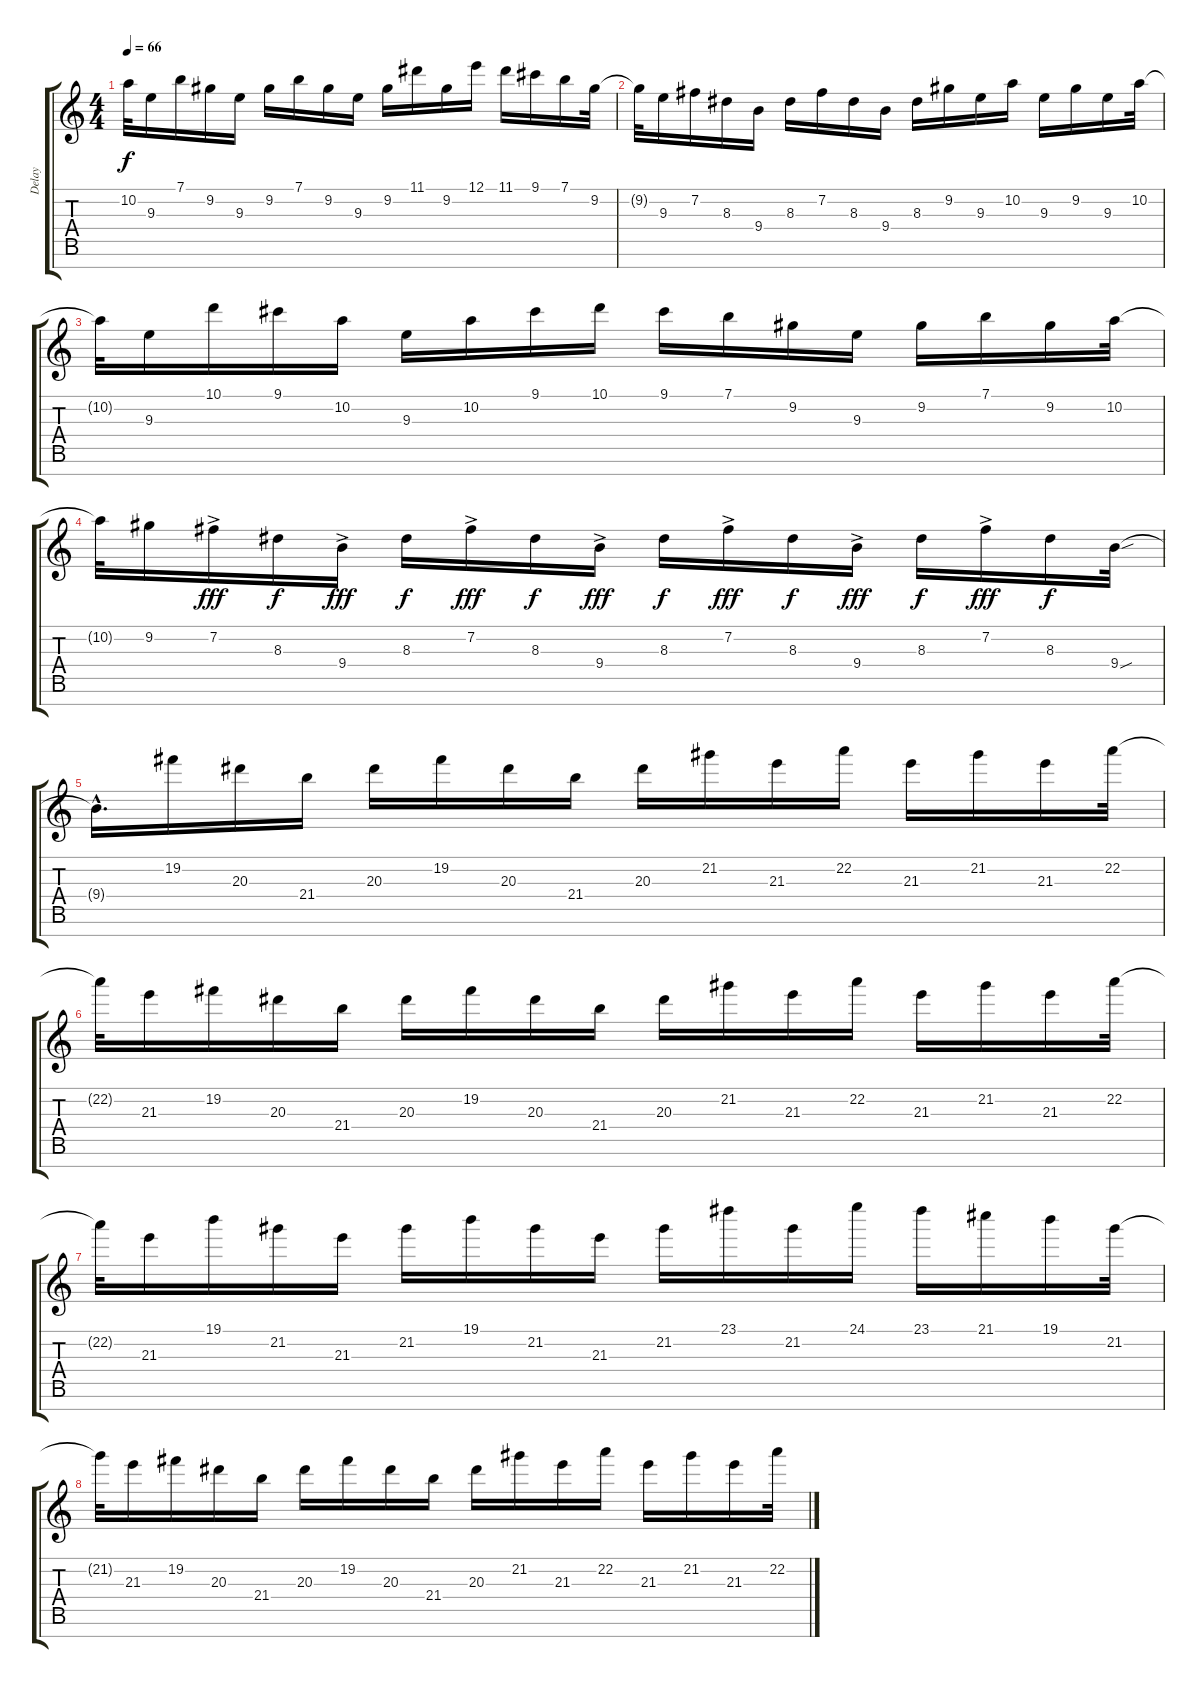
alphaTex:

\track ("Delay" "Delay") {instrument acousticguitarsteel}
\staff {score tabs}
\tuning (E4 B3 G3 D3 A2 E2 B1) {hide}
\ts (4 4)
\tempo 66
\clef g2
\ks c
10.2{t}.32{dy f} 9.3.16 7.1.16 9.2.16 9.3.16 9.2.16 7.1.16 9.2.16 9.3.16 9.2.16 11.1.16 9.2.16 12.1.16 11.1.16 9.1.16 7.1.16 9.2.32 |
9.2{t}.32 9.3.16 7.2.16 8.3.16 9.4.16 8.3.16 7.2.16 8.3.16 9.4.16 8.3.16 9.2.16 9.3.16 10.2.16 9.3.16 9.2.16 9.3.16 10.2.32 |
10.2{t}.32 9.3.16 10.1.16 9.1.16 10.2.16 9.3.16 10.2.16 9.1.16 10.1.16 9.1.16 7.1.16 9.2.16 9.3.16 9.2.16 7.1.16 9.2.16 10.2.32 |
10.2{t}.32 9.2.16 7.2{ac}.16{dy fff} 8.3.16{dy f} 9.4{ac}.16{dy fff} 8.3.16{dy f} 7.2{ac}.16{dy fff} 8.3.16{dy f} 9.4{ac}.16{dy fff} 8.3.16{dy f} 7.2{ac}.16{dy fff} 8.3.16{dy f} 9.4{ac}.16{dy fff} 8.3.16{dy f} 7.2{ac}.16{dy fff} 8.3.16{dy f} 9.4{sou}.32 |
9.4{hac t}.16{d} 19.2.16 20.3.16 21.4.16 20.3.16 19.2.16 20.3.16 21.4.16 20.3.16 21.2.16 21.3.16 22.2.16 21.3.16 21.2.16 21.3.16 22.2.32 |
22.2{t}.32 21.3.16 19.2.16 20.3.16 21.4.16 20.3.16 19.2.16 20.3.16 21.4.16 20.3.16 21.2.16 21.3.16 22.2.16 21.3.16 21.2.16 21.3.16 22.2.32 |
22.2{t}.32 21.3.16 19.1.16 21.2.16 21.3.16 21.2.16 19.1.16 21.2.16 21.3.16 21.2.16 23.1.16 21.2.16 24.1.16 23.1.16 21.1.16 19.1.16 21.2.32 |
21.2{t}.32 21.3.16 19.2.16 20.3.16 21.4.16 20.3.16 19.2.16 20.3.16 21.4.16 20.3.16 21.2.16 21.3.16 22.2.16 21.3.16 21.2.16 21.3.16 22.2.32
